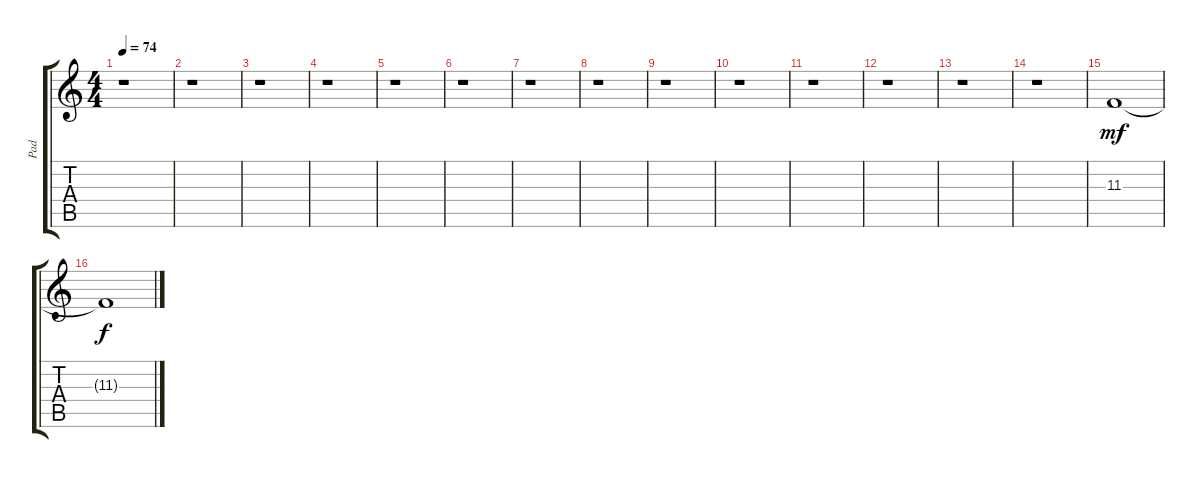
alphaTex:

\track ("Pad" "Pad") {instrument pad4choir}
\staff {score tabs}
\tuning (Eb4 Bb3 Gb3 Db3 Ab2 Eb2) {hide}
\ts (4 4)
\tempo 74
\clef g2
\ks c
r.1{dy mp} |
r.1 |
r.1 |
r.1 |
r.1 |
r.1 |
r.1 |
r.1 |
r.1 |
r.1 |
r.1 |
r.1 |
r.1 |
r.1 |
11.3.1{dy mf volume 12 balance 13} |
11.3{t}.1{dy f}
